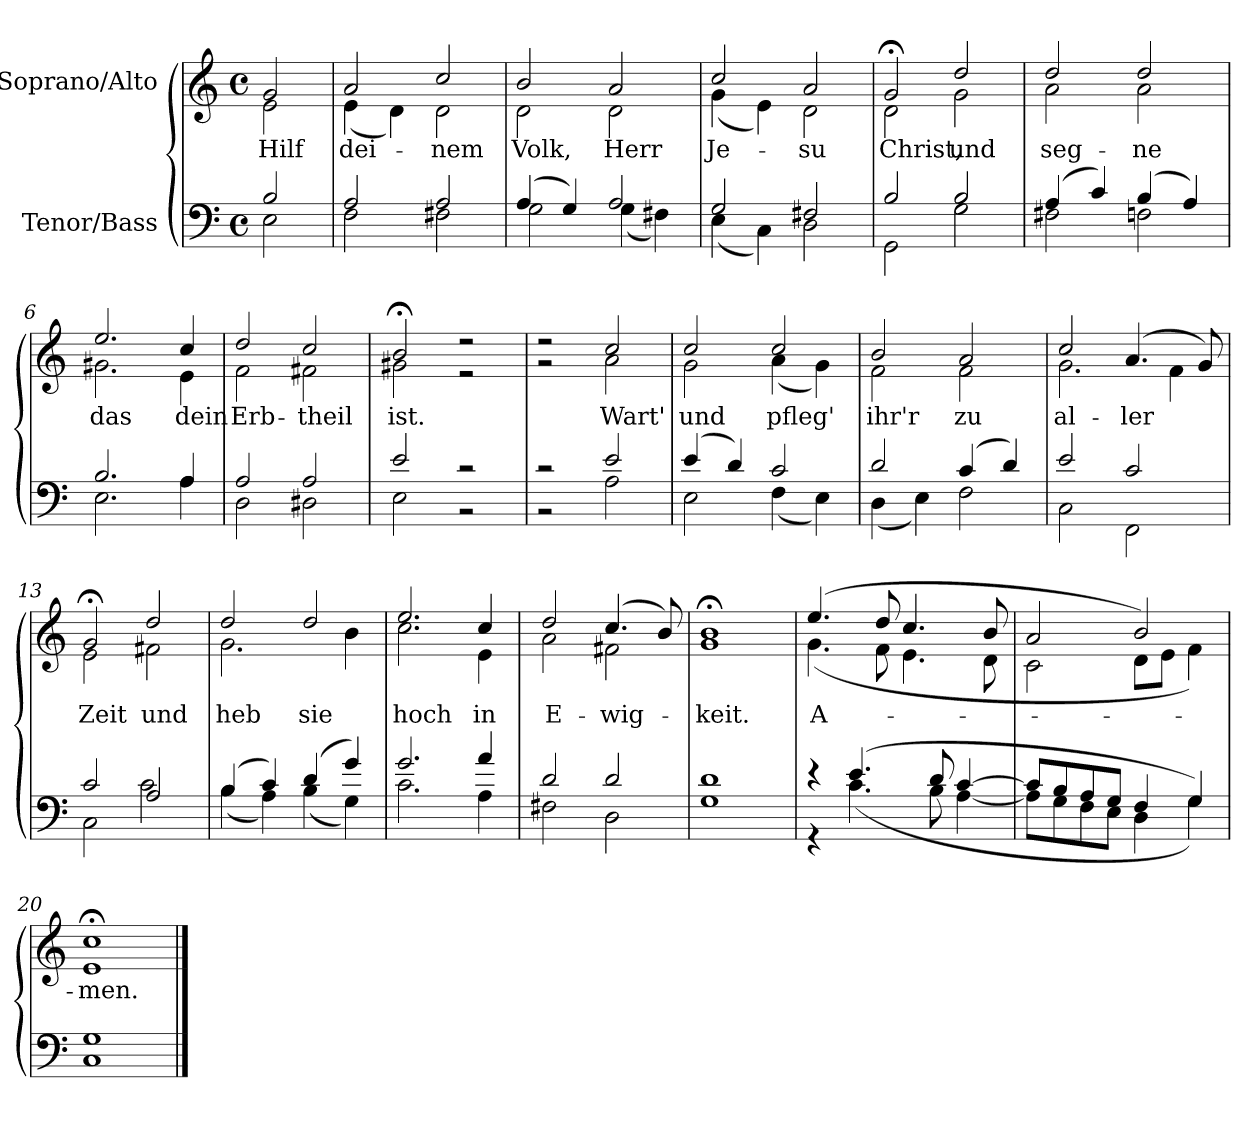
**kern	**kern	**text
*part2	*part1	*part1
*staff2	*staff1	*staff1
*I"Tenor/Bass	*I"Soprano/Alto	*
*clefF4	*clefG2	*
*k[]	*k[]	*
*M4/4	*M4/4	*
*met(c)	*met(c)	*
=	=	=
*^	*	*
!	!	!	!LO:LY:b
*	*	*^	*
2B/	2E\	2g/	2e\	Hilf
=1	=1	=1	=1	=1
!	!	!	!	!LO:LY:b
2A/	2F\	2a/	(4e\	dei-
.	.	.	4d\)	.
!	!	!	!	!LO:LY:b
2A/	2F#X\	2cc/	2d\	-nem
=2	=2	=2	=2	=2
!	!	!	!	!LO:LY:b
(4A/	2G\	2b/	2d\	Volk,
4G/)	.	.	.	.
!	!	!	!	!LO:LY:b
2A/	(4G\	2a/	2d\	Herr
.	4F#X\)	.	.	.
=3	=3	=3	=3	=3
!	!	!	!	!LO:LY:b
2G/	(4E\	2cc/	(4g\	Je-
.	4C\)	.	4e\)	.
!	!	!	!	!LO:LY:b
2F#X/	2D\	2a/	2d\	-su
=4	=4	=4	=4	=4
!	!	!	!	!LO:LY:b
2B/	2GG\	2g;</	2d\	Christ,
!	!	!	!	!LO:LY:b
2B/	2G\	2dd/	2g\	und
=5	=5	=5	=5	=5
!	!	!	!	!LO:LY:b
(4A/	2F#X\	2dd/	2a\	seg-
4c/)	.	.	.	.
!	!	!	!	!LO:LY:b
(4B/	2Fn\	2dd/	2a\	-ne
4A/)	.	.	.	.
=6	=6	=6	=6	=6
!	!	!	!	!LO:LY:b
2.B/	2.E\	2.ee/	2.g#X\	das
!	!	!	!	!LO:LY:b
4A/	4A\	4cc/	4e\	dein
!!LO:LB:g=z	!!
=7	=7	=7	=7	=7
!	!	!	!	!LO:LY:b
2A/	2D\	2dd/	2f\	Erb-
!	!	!	!	!LO:LY:b
2A/	2D#X\	2cc/	2f#X\	-theil
=8	=8	=8	=8	=8
!	!	!	!	!LO:LY:b
2e/	2E\	2b;</	2g#X\	ist.
2r	2r	2r	2r	.
=9	=9	=9	=9	=9
2r	2r	2r	2r	.
!	!	!	!	!LO:LY:b
2e/	2A\	2cc/	2a\	Wart'
=10	=10	=10	=10	=10
!	!	!	!	!LO:LY:b
(4e/	2E\	2cc/	2g\	und
4d/)	.	.	.	.
!	!	!	!	!LO:LY:b
2c/	(4F\	2cc/	(4a\	pfleg'
.	4E\)	.	4g\)	.
=11	=11	=11	=11	=11
!	!	!	!	!LO:LY:b
2d/	(4D\	2b/	2f\	ihr'r
.	4E\)	.	.	.
!	!	!	!	!LO:LY:b
(4c/	2F\	2a/	2f\	zu
4d/)	.	.	.	.
=12	=12	=12	=12	=12
!	!	!	!	!LO:LY:b
2e/	2C\	2cc/	2.g\	al-
!	!	!	!	!LO:LY:b
2c/	2FF\	(4.a/	.	-ler
.	.	.	4f\	.
.	.	8g/)	.	.
=13	=13	=13	=13	=13
!	!	!	!	!LO:LY:b
2c/	2C\	2g;</	2e\	Zeit
!	!	!	!	!LO:LY:b
2A/	2c\	2dd/	2f#X\	und
!!LO:LB:g=z	!!
=14	=14	=14	=14	=14
!	!	!	!	!LO:LY:b
(4B/	(4B\	2dd/	2.g\	heb
4c/)	4A\)	.	.	.
!	!	!	!	!LO:LY:b
(4d/	(4B\	2dd/	.	sie
4g/)	4G\)	.	4b\	.
=15	=15	=15	=15	=15
!	!	!	!	!LO:LY:b
2.g/	2.c\	2.ee/	2.cc\	hoch
!	!	!	!	!LO:LY:b
4a/	4A\	4cc/	4e\	in
=16	=16	=16	=16	=16
!	!	!	!	!LO:LY:b
2d/	2F#X\	2dd/	2a\	E-
!	!	!	!	!LO:LY:b
2d/	2D\	(4.cc/	2f#X\	-wig-
.	.	8b/)	.	.
=17	=17	=17	=17	=17
!	!	!	!	!LO:LY:b
1d	1G	1b;<	1g	-keit.
=18	=18	=18	=18	=18
!	!	!	!	!LO:LY:b
4r	4r	(4.ee/	(4.g\	A-
(4.e/	(4.c\	.	.	.
.	.	8dd/	8f\	.
.	.	4.cc/	4.e\	.
8d/	8B\	.	.	.
[4c/	[4A\	.	.	.
.	.	8b/	8d\	.
=19	=19	=19	=19	=19
8c/L]	8A\L]	2a/	2c\	.
8B/	8G\	.	.	.
8A/	8F\	.	.	.
8G/J	8E\J	.	.	.
4F/	4D\	2b/)	8d\L	.
.	.	.	8e\J	.
4G/)	4G\)	.	4f\)	.
=20	=20	=20	=20	=20
!	!	!	!	!LO:LY:b
1G	1C	1cc;<	1e	-men.
*v	*v	*	*	*
*	*v	*v	*
==	==	==
*-	*-	*-
